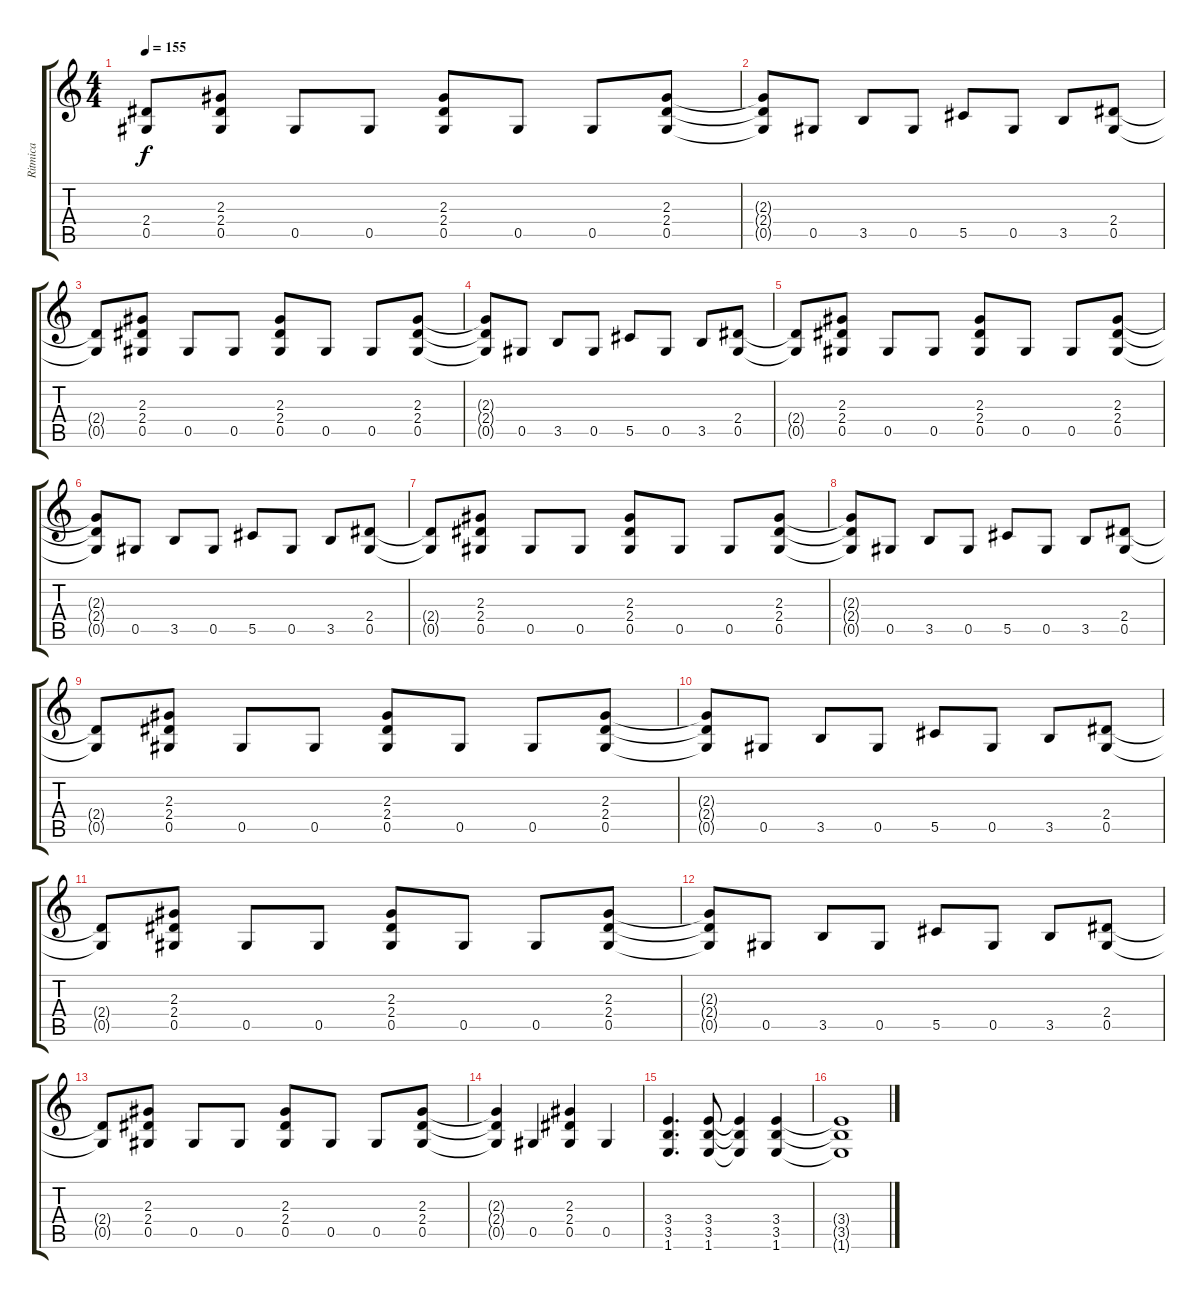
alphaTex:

\track ("Ritmica" "Ritmica") {instrument overdrivenguitar}
\staff {score tabs}
\tuning (Eb4 Bb3 Gb3 Db3 Ab2 Eb2) {hide}
\ts (4 4)
\tempo 155
\clef g2
\ks c
(2.4{t} 0.5{t}).8{dy f} (2.3 2.4 0.5).8 0.5.8 0.5.8 (2.3 2.4 0.5).8 0.5.8 0.5.8 (2.3 2.4 0.5).8 |
(2.3{t} 2.4{t} 0.5{t}).8 0.5.8 3.5.8 0.5.8 5.5.8 0.5.8 3.5.8 (2.4 0.5).8 |
(2.4{t} 0.5{t}).8 (2.3 2.4 0.5).8 0.5.8 0.5.8 (2.3 2.4 0.5).8 0.5.8 0.5.8 (2.3 2.4 0.5).8 |
(2.3{t} 2.4{t} 0.5{t}).8 0.5.8 3.5.8 0.5.8 5.5.8 0.5.8 3.5.8 (2.4 0.5).8 |
(2.4{t} 0.5{t}).8 (2.3 2.4 0.5).8 0.5.8 0.5.8 (2.3 2.4 0.5).8 0.5.8 0.5.8 (2.3 2.4 0.5).8 |
(2.3{t} 2.4{t} 0.5{t}).8 0.5.8 3.5.8 0.5.8 5.5.8 0.5.8 3.5.8 (2.4 0.5).8 |
(2.4{t} 0.5{t}).8 (2.3 2.4 0.5).8 0.5.8 0.5.8 (2.3 2.4 0.5).8 0.5.8 0.5.8 (2.3 2.4 0.5).8 |
(2.3{t} 2.4{t} 0.5{t}).8 0.5.8 3.5.8 0.5.8 5.5.8 0.5.8 3.5.8 (2.4 0.5).8 |
(2.4{t} 0.5{t}).8 (2.3 2.4 0.5).8 0.5.8 0.5.8 (2.3 2.4 0.5).8 0.5.8 0.5.8 (2.3 2.4 0.5).8 |
(2.3{t} 2.4{t} 0.5{t}).8 0.5.8 3.5.8 0.5.8 5.5.8 0.5.8 3.5.8 (2.4 0.5).8 |
(2.4{t} 0.5{t}).8 (2.3 2.4 0.5).8 0.5.8 0.5.8 (2.3 2.4 0.5).8 0.5.8 0.5.8 (2.3 2.4 0.5).8 |
(2.3{t} 2.4{t} 0.5{t}).8 0.5.8 3.5.8 0.5.8 5.5.8 0.5.8 3.5.8 (2.4 0.5).8 |
(2.4{t} 0.5{t}).8 (2.3 2.4 0.5).8 0.5.8 0.5.8 (2.3 2.4 0.5).8 0.5.8 0.5.8 (2.3 2.4 0.5).8 |
(2.3{t} 2.4{t} 0.5{t}).4 0.5.4 (2.3 2.4 0.5).4 0.5.4 |
(3.4 3.5 1.6).4{d} (3.4 3.5 1.6).8 (3.4{t} 3.5{t} 1.6{t}).4 (3.4 3.5 1.6).4 |
(3.4{t} 3.5{t} 1.6{t}).1
